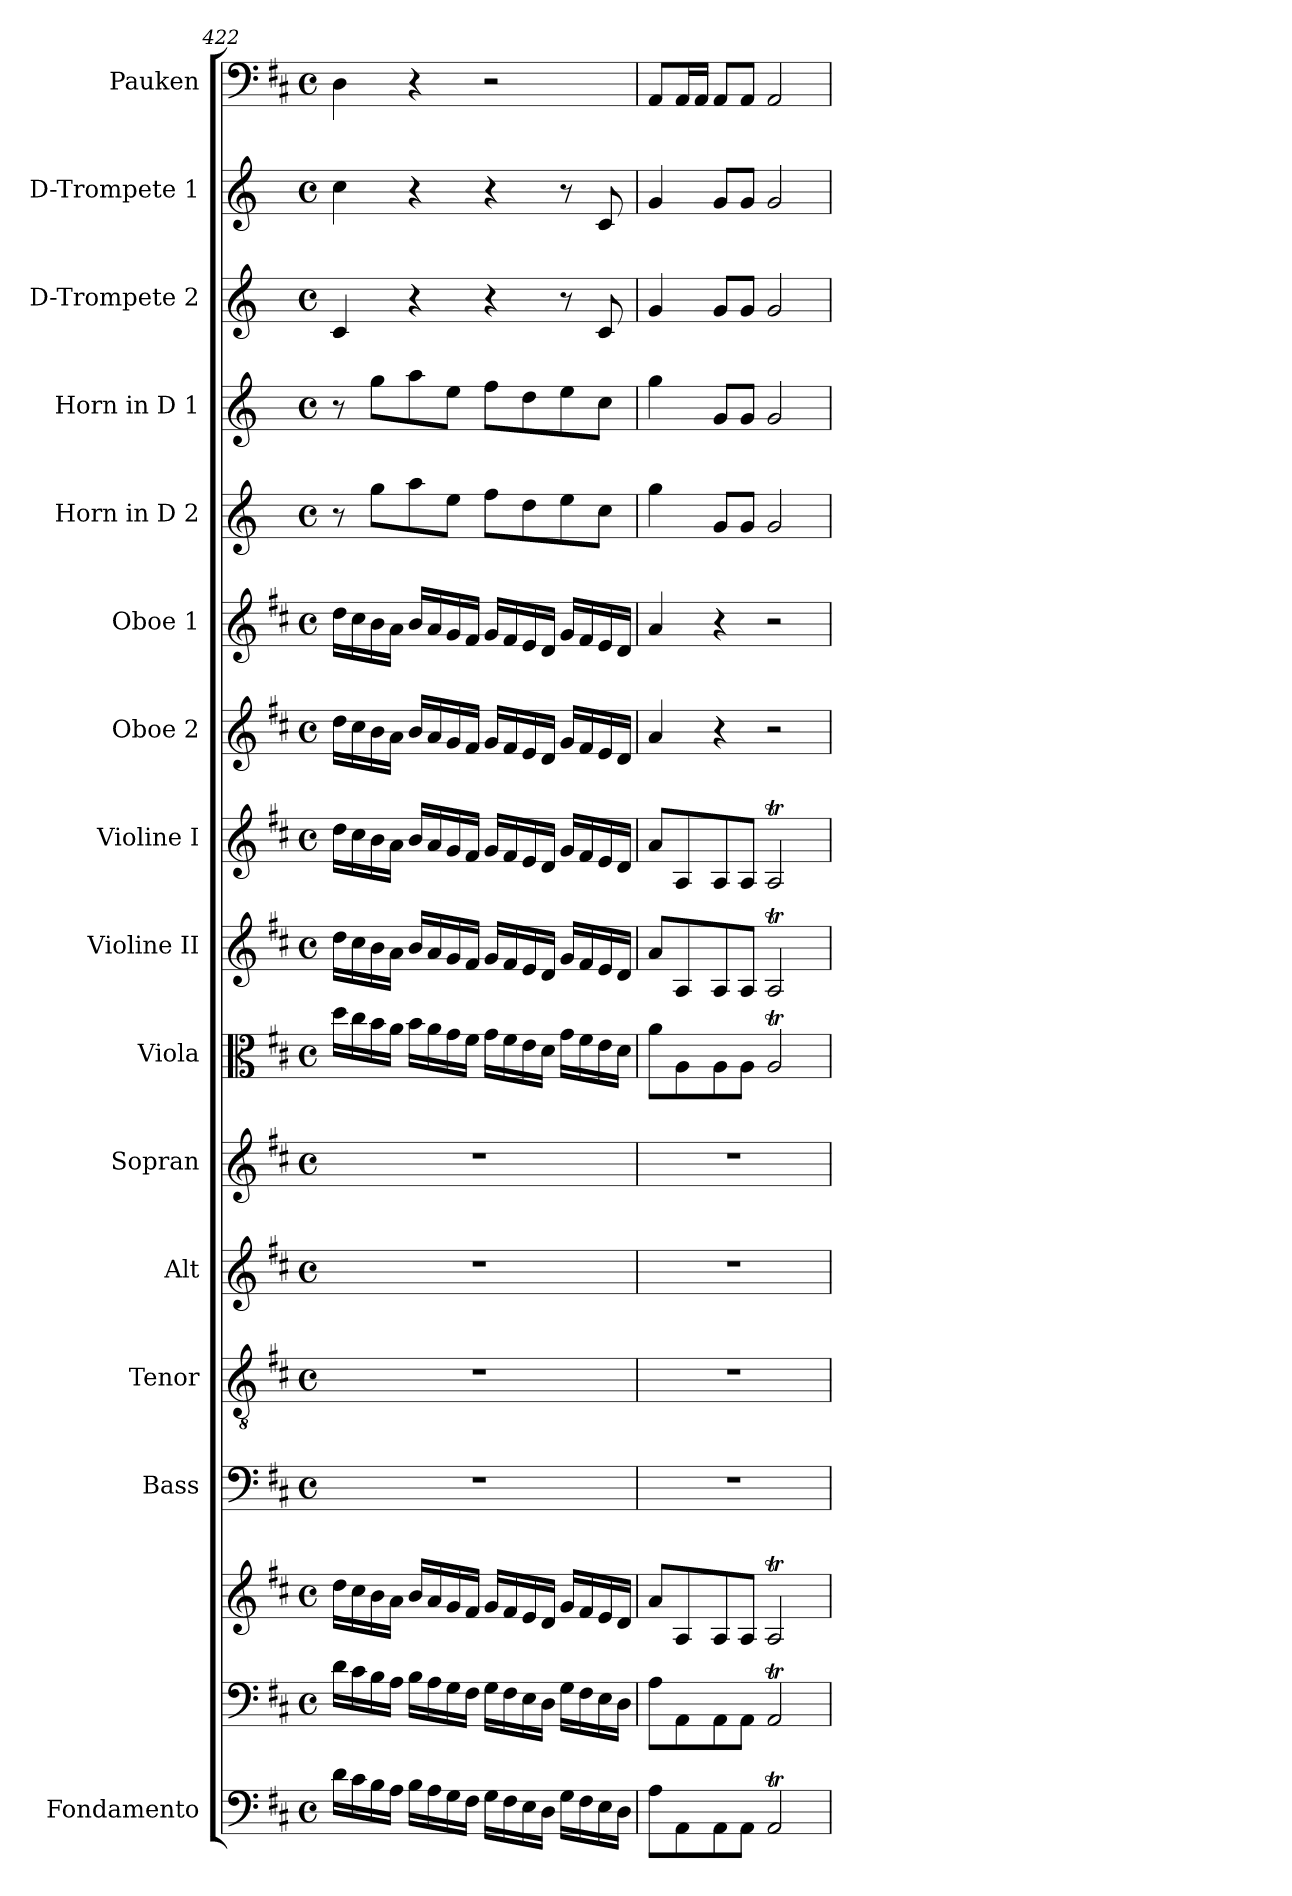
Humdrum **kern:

**kern	**kern	**kern	**kern	**kern	**kern	**kern	**kern	**kern	**kern	**kern	**kern	**kern	**kern	**kern	**kern	**kern
*part16	*part15	*part15	*part14	*part13	*part12	*part11	*part10	*part9	*part8	*part7	*part6	*part5	*part4	*part3	*part2	*part1
*staff17	*staff16	*staff15	*staff14	*staff13	*staff12	*staff11	*staff10	*staff9	*staff8	*staff7	*staff6	*staff5	*staff4	*staff3	*staff2	*staff1
*I"Fondamento	*	*	*I"Bass	*I"Tenor	*I"Alt	*I"Sopran	*I"Viola	*I"Violine II	*I"Violine I	*I"Oboe 2	*I"Oboe 1	*I"Horn in D 2	*I"Horn in D 1	*I"D-Trompete 2	*I"D-Trompete 1	*I"Pauken
*I'F.	*	*	*I'B.	*I'T.	*I'A.	*I'S.	*I'Vla.	*I'Vl. II	*I'Vl. I	*I'Ob. 2	*I'Ob. 1	*	*	*I'D Trp. 2	*I'D Trp. 1	*I'Pk.
*clefF4	*clefF4	*clefG2	*clefF4	*clefGv2	*clefG2	*clefG2	*clefC3	*clefG2	*clefG2	*clefG2	*clefG2	*clefG2	*clefG2	*clefG2	*clefG2	*clefF4
*ITrd7c12	*	*	*	*	*	*	*	*	*	*	*	*ITrd6c10	*ITrd6c10	*ITrd-1c-2	*ITrd-1c-2	*
*k[f#c#]	*k[f#c#]	*k[f#c#]	*k[f#c#]	*k[f#c#]	*k[f#c#]	*k[f#c#]	*k[f#c#]	*k[f#c#]	*k[f#c#]	*k[f#c#]	*k[f#c#]	*k[f#c#]	*k[f#c#]	*k[f#c#]	*k[f#c#]	*k[f#c#]
*D:	*D:	*D:	*D:	*D:	*D:	*D:	*D:	*D:	*D:	*D:	*D:	*D:	*D:	*D:	*D:	*D:
*M4/4	*M4/4	*M4/4	*M4/4	*M4/4	*M4/4	*M4/4	*M4/4	*M4/4	*M4/4	*M4/4	*M4/4	*M4/4	*M4/4	*M4/4	*M4/4	*M4/4
*met(c)	*met(c)	*met(c)	*met(c)	*met(c)	*met(c)	*met(c)	*met(c)	*met(c)	*met(c)	*met(c)	*met(c)	*met(c)	*met(c)	*met(c)	*met(c)	*met(c)
=422	=422	=422	=422	=422	=422	=422	=422	=422	=422	=422	=422	=422	=422	=422	=422	=422
16D\LL	16d\LL	16dd\LL	1r	1r	1r	1r	16dd\LL	16dd\LL	16dd\LL	16dd\LL	16dd\LL	8r	8r	4d/	4dd\	4D\
16C#\	16c#\	16cc#\	.	.	.	.	16cc#\	16cc#\	16cc#\	16cc#\	16cc#\	.	.	.	.	.
16BB\	16B\	16b\	.	.	.	.	16b\	16b\	16b\	16b\	16b\	8a\L	8a\L	.	.	.
16AA\JJ	16A\JJ	16a\JJ	.	.	.	.	16a\JJ	16a\JJ	16a\JJ	16a\JJ	16a\JJ	.	.	.	.	.
16BB\LL	16B\LL	16b/LL	.	.	.	.	16b\LL	16b/LL	16b/LL	16b/LL	16b/LL	8b\	8b\	4r	4r	4r
16AA\	16A\	16a/	.	.	.	.	16a\	16a/	16a/	16a/	16a/	.	.	.	.	.
16GG\	16G\	16g/	.	.	.	.	16g\	16g/	16g/	16g/	16g/	8f#\J	8f#\J	.	.	.
16FF#\JJ	16F#\JJ	16f#/JJ	.	.	.	.	16f#\JJ	16f#/JJ	16f#/JJ	16f#/JJ	16f#/JJ	.	.	.	.	.
16GG\LL	16G\LL	16g/LL	.	.	.	.	16g\LL	16g/LL	16g/LL	16g/LL	16g/LL	8g\L	8g\L	4r	4r	2r
16FF#\	16F#\	16f#/	.	.	.	.	16f#\	16f#/	16f#/	16f#/	16f#/	.	.	.	.	.
16EE\	16E\	16e/	.	.	.	.	16e\	16e/	16e/	16e/	16e/	8e\	8e\	.	.	.
16DD\JJ	16D\JJ	16d/JJ	.	.	.	.	16d\JJ	16d/JJ	16d/JJ	16d/JJ	16d/JJ	.	.	.	.	.
16GG\LL	16G\LL	16g/LL	.	.	.	.	16g\LL	16g/LL	16g/LL	16g/LL	16g/LL	8f#\	8f#\	8r	8r	.
16FF#\	16F#\	16f#/	.	.	.	.	16f#\	16f#/	16f#/	16f#/	16f#/	.	.	.	.	.
16EE\	16E\	16e/	.	.	.	.	16e\	16e/	16e/	16e/	16e/	8d\J	8d\J	8d/	8d/	.
16DD\JJ	16D\JJ	16d/JJ	.	.	.	.	16d\JJ	16d/JJ	16d/JJ	16d/JJ	16d/JJ	.	.	.	.	.
=423	=423	=423	=423	=423	=423	=423	=423	=423	=423	=423	=423	=423	=423	=423	=423	=423
8AA\L	8A\L	8a/L	1r	1r	1r	1r	8a\L	8a/L	8a/L	4a/	4a/	4a\	4a\	4a/	4a/	8AA/L
8AAA\	8AA\	8A/	.	.	.	.	8A\	8A/	8A/	.	.	.	.	.	.	16AA/L
.	.	.	.	.	.	.	.	.	.	.	.	.	.	.	.	16AA/JJ
8AAA\	8AA\	8A/	.	.	.	.	8A\	8A/	8A/	4r	4r	8A/L	8A/L	8a/L	8a/L	8AA/L
8AAA\J	8AA\J	8A/J	.	.	.	.	8A\J	8A/J	8A/J	.	.	8A/J	8A/J	8a/J	8a/J	8AA/J
2AAAT/	2AAT/	2AT/	.	.	.	.	2AT/	2AT/	2AT/	2r	2r	2A/	2A/	2a/	2a/	2AA/
=	=	=	=	=	=	=	=	=	=	=	=	=	=	=	=	=
*-	*-	*-	*-	*-	*-	*-	*-	*-	*-	*-	*-	*-	*-	*-	*-	*-
